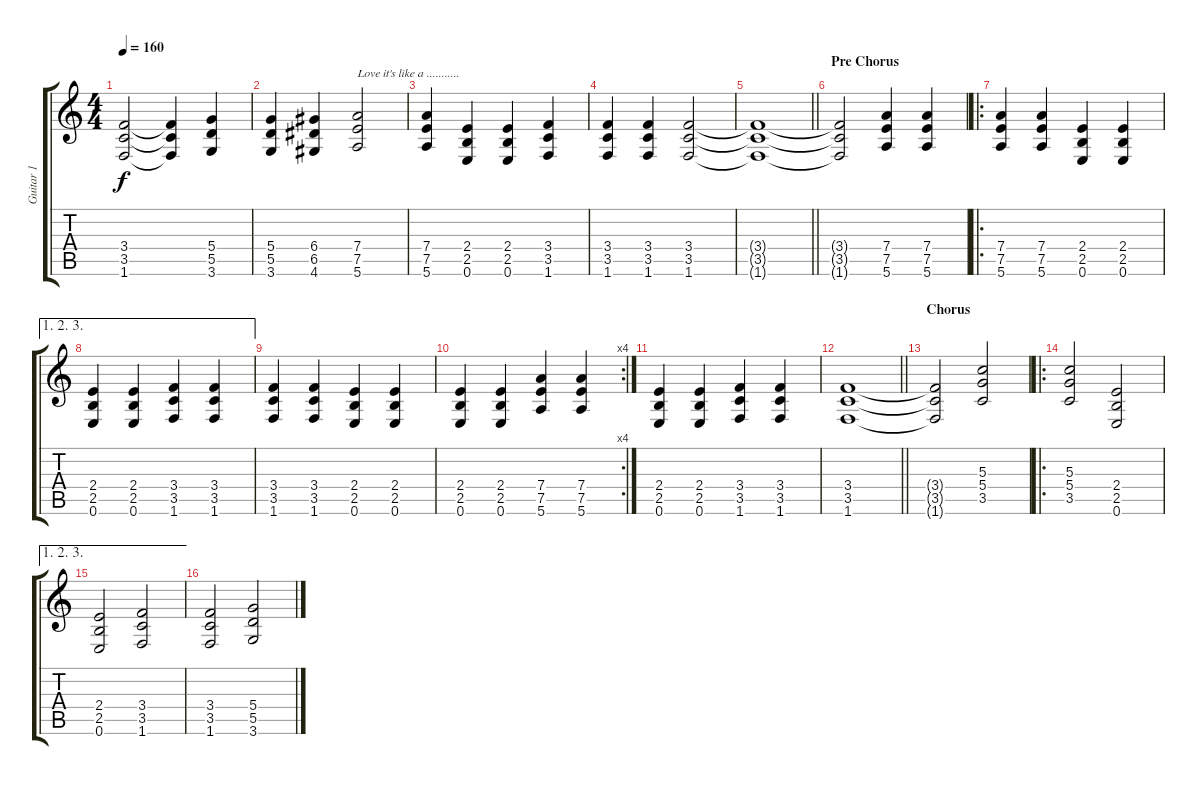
\track ("Guitar 1" "Guitar 1") {instrument acousticguitarsteel}
\staff {score tabs}
\tuning (E4 B3 G3 D3 A2 E2) {hide}
\ts (4 4)
\tempo 160
\clef g2
\ks c
(3.4{t} 3.5{t} 1.6{t}).2{dy f} (3.4{t} 3.5{t} 1.6{t}).4 (5.4 5.5 3.6).4 |
(5.4 5.5 3.6).4 (6.4 6.5 4.6).4 (7.4 7.5 5.6).2{txt "Love it's like a ..........."} |
(7.4 7.5 5.6).4 (2.4 2.5 0.6).4 (2.4 2.5 0.6).4 (3.4 3.5 1.6).4 |
(3.4 3.5 1.6).4 (3.4 3.5 1.6).4 (3.4 3.5 1.6).2 |
\barLineRight lightlight
(3.4{t} 3.5{t} 1.6{t}).1 |
\section ("" "Pre Chorus")
(3.4{t} 3.5{t} 1.6{t}).2 (7.4 7.5 5.6).4 (7.4 7.5 5.6).4 |
\ro
(7.4 7.5 5.6).4 (7.4 7.5 5.6).4 (2.4 2.5 0.6).4 (2.4 2.5 0.6).4 |
\ae (1 2 3)
(2.4 2.5 0.6).4 (2.4 2.5 0.6).4 (3.4 3.5 1.6).4 (3.4 3.5 1.6).4 |
(3.4 3.5 1.6).4 (3.4 3.5 1.6).4 (2.4 2.5 0.6).4 (2.4 2.5 0.6).4 |
\rc 4
(2.4 2.5 0.6).4 (2.4 2.5 0.6).4 (7.4 7.5 5.6).4 (7.4 7.5 5.6).4 |
(2.4 2.5 0.6).4 (2.4 2.5 0.6).4 (3.4 3.5 1.6).4 (3.4 3.5 1.6).4 |
\barLineRight lightlight
(3.4 3.5 1.6).1 |
\section ("" "Chorus")
(3.4{t} 3.5{t} 1.6{t}).2 (5.3 5.4 3.5).2 |
\ro
(5.3 5.4 3.5).2 (2.4 2.5 0.6).2 |
\ae (1 2 3)
(2.4 2.5 0.6).2 (3.4 3.5 1.6).2 |
(3.4 3.5 1.6).2 (5.4 5.5 3.6).2
